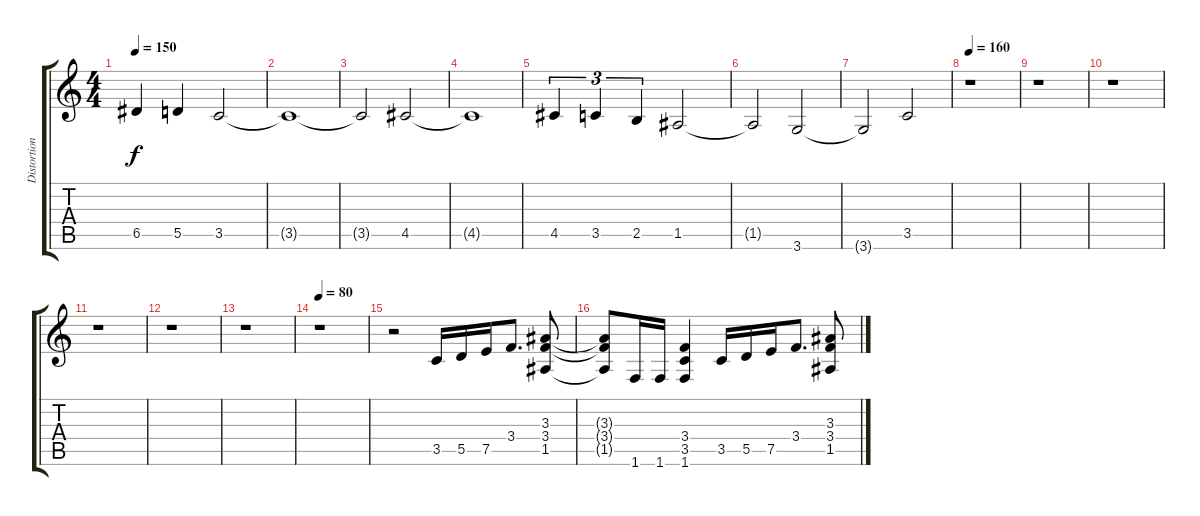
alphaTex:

\track ("Distortion Guitar" "Distortion") {instrument electricguitarclean}
\staff {score tabs}
\tuning (E4 B3 G3 D3 A2 E2) {hide}
\ts (4 4)
\tempo 150
\clef g2
\ks c
6.5.4{dy f} 5.5.4 3.5.2 |
3.5{t}.1 |
3.5{t}.2 4.5.2 |
4.5{t}.1 |
4.5.4{tu (3 2)} 3.5.4{tu (3 2)} 2.5.4{tu (3 2)} 1.5.2 |
1.5{t}.2 3.6.2 |
3.6{t}.2 3.5.2 |
\tempo 160
r.1 |
r.1 |
r.1 |
r.1 |
r.1 |
r.1 |
\tempo 80
r.1 |
r.2 3.5.16 5.5.16 7.5.16 3.4.8{d} (3.3 3.4 1.5).8 |
(3.3{t} 3.4{t} 1.5{t}).8 1.6.16 1.6.16 (3.4 3.5 1.6).4 3.5.16 5.5.16 7.5.16 3.4.8{d} (3.3 3.4 1.5).8
